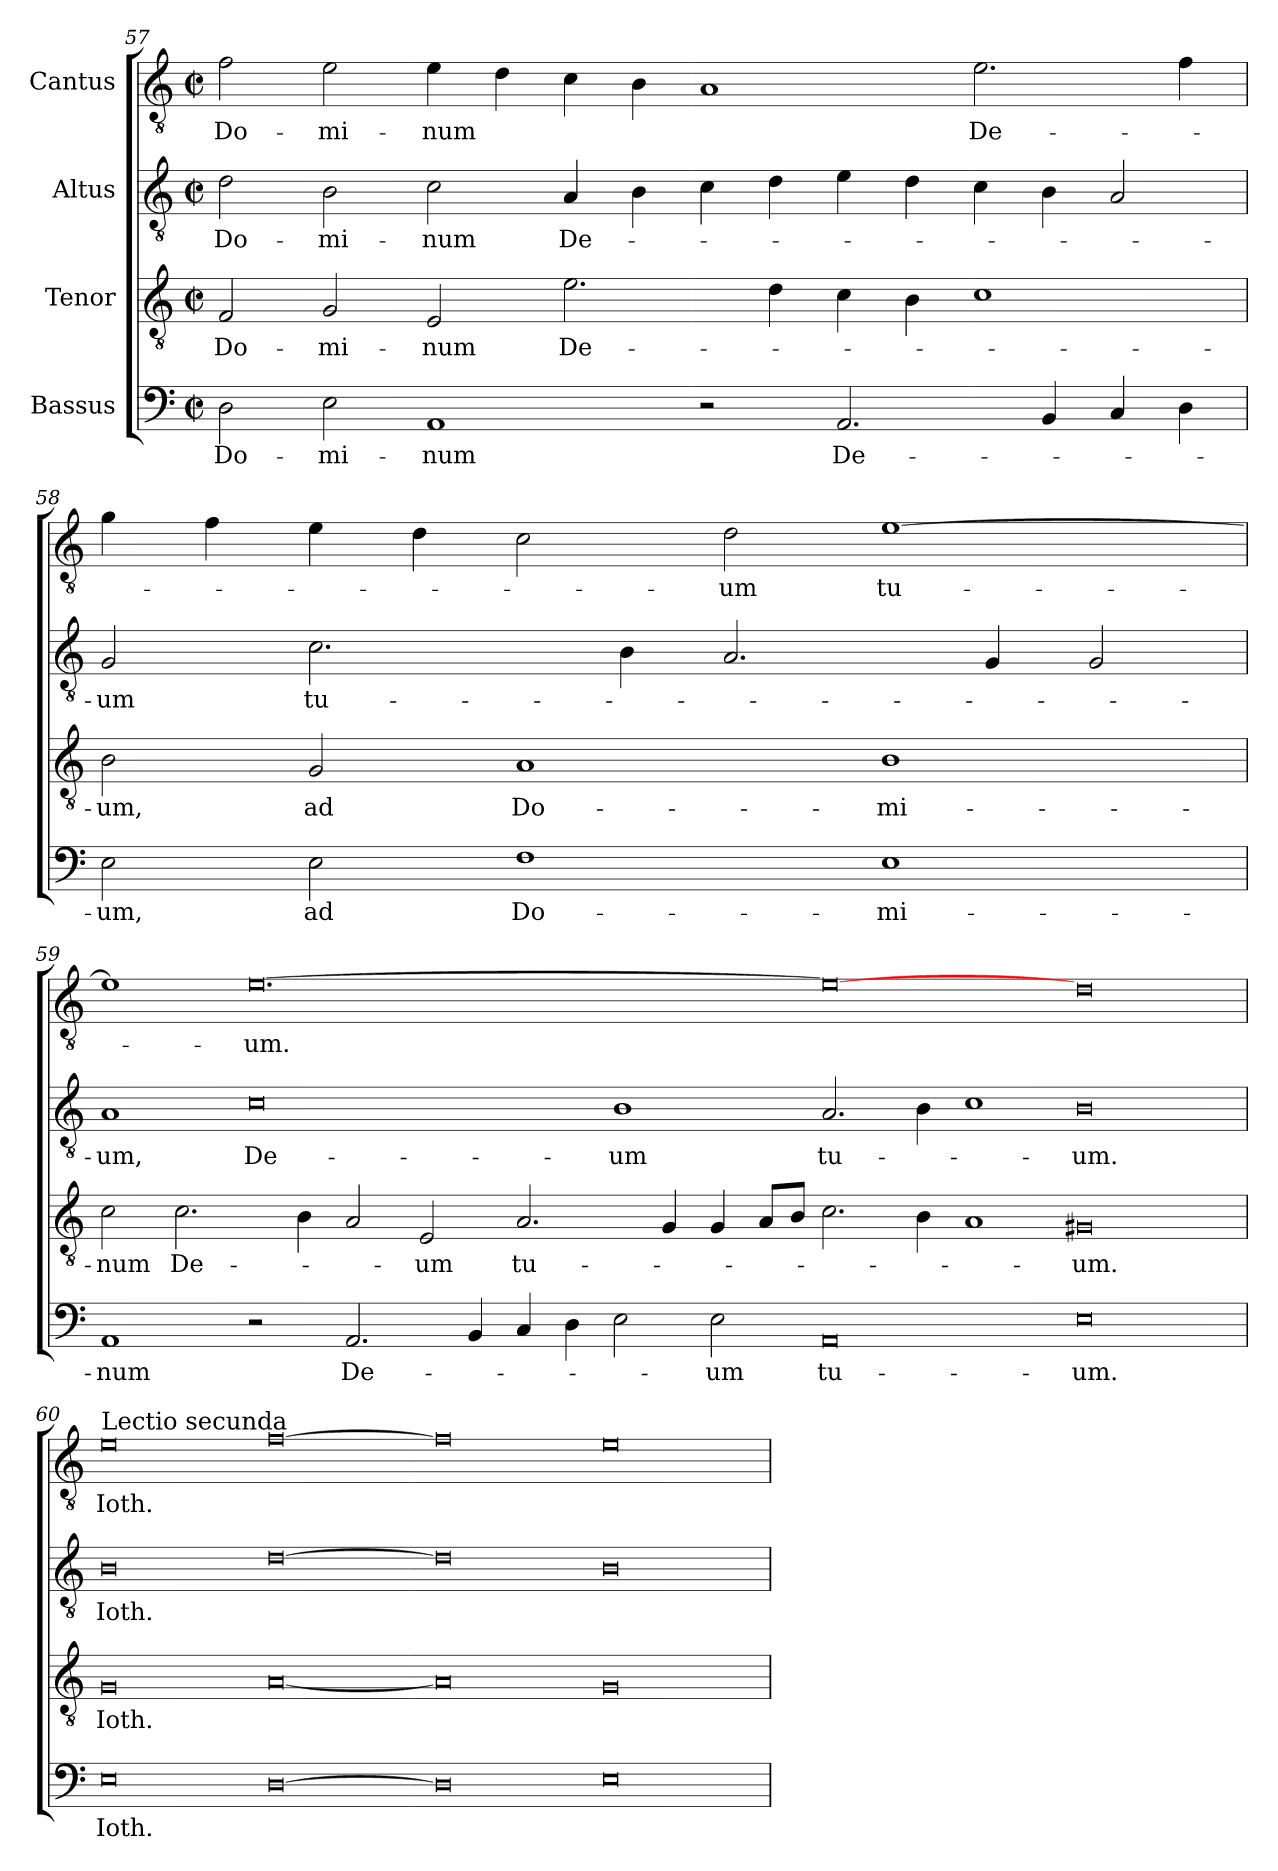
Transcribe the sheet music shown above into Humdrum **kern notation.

**kern	**text	**kern	**text	**kern	**text	**kern	**text
*part4	*part4	*part3	*part3	*part2	*part2	*part1	*part1
*staff4	*staff4	*staff3	*staff3	*staff2	*staff2	*staff1	*staff1
*I"Bassus	*	*I"Tenor	*	*I"Altus	*	*I"Cantus	*
!!LO:LB:g=z
*clefF4	*	*clefGv2	*	*clefGv2	*	*clefGv2	*
*k[]	*	*k[]	*	*k[]	*	*k[]	*
*C:	*	*C:	*	*C:	*	*C:	*
*M2/2	*	*M2/2	*	*M2/2	*	*M2/2	*
*met(c|)	*	*met(c|)	*	*met(c|)	*	*met(c|)	*
=57	=57	=57	=57	=57	=57	=57	=57
!	!LO:LY:b	!	!LO:LY:b	!	!LO:LY:b	!	!LO:LY:b
2D\	Do-	2F/	Do-	2d\	Do-	2f\	Do-
!	!LO:LY:b	!	!LO:LY:b	!	!LO:LY:b	!	!LO:LY:b
2E\	-mi-	2G/	-mi-	2B\	-mi-	2e\	-mi-
!	!LO:LY:b	!	!LO:LY:b	!	!LO:LY:b	!	!LO:LY:b
1AA	-num	2E/	-num	2c\	-num	4e\	-num
.	.	.	.	.	.	4d\	.
!	!	!	!LO:LY:b	!	!LO:LY:b	!	!
.	.	2.e\	De-	4A/	De-	4c\	.
.	.	.	.	4B\	.	4B\	.
2r	.	.	.	4c\	.	1A	.
.	.	4d\	.	4d\	.	.	.
!	!LO:LY:b	!	!	!	!	!	!
2.AA/	De-	4c\	.	4e\	.	.	.
.	.	4B\	.	4d\	.	.	.
!	!	!	!	!	!	!	!LO:LY:b
.	.	1c	.	4c\	.	2.e\	De-
4BB/	.	.	.	4B\	.	.	.
4C/	.	.	.	2A/	.	.	.
4D\	.	.	.	.	.	4f\	.
=58	=58	=58	=58	=58	=58	=58	=58
!	!LO:LY:b	!	!LO:LY:b	!	!LO:LY:b	!	!
2E\	-um,	2B\	-um,	2G/	-um	4g\	.
.	.	.	.	.	.	4f\	.
!	!LO:LY:b	!	!LO:LY:b	!	!LO:LY:b	!	!
2E\	ad	2G/	ad	2.c\	tu-	4e\	.
.	.	.	.	.	.	4d\	.
!	!LO:LY:b	!	!LO:LY:b	!	!	!	!
1F	Do-	1A	Do-	.	.	2c\	.
.	.	.	.	4B\	.	.	.
!	!	!	!	!	!	!	!LO:LY:b
.	.	.	.	2.A/	.	2d\	-um
!	!LO:LY:b	!	!LO:LY:b	!	!	!	!LO:LY:b
1E	-mi-	1B	-mi-	.	.	[1e	tu-
.	.	.	.	4G/	.	.	.
.	.	.	.	2G/	.	.	.
=59	=59	=59	=59	=59	=59	=59	=59
!	!LO:LY:b	!	!LO:LY:b	!	!LO:LY:b	!	!
1AA	-num	2c\	-num	1A	-um,	1e]	.
!	!	!	!LO:LY:b	!	!	!	!
.	.	2.c\	De-	.	.	.	.
!	!	!	!	!	!LO:LY:b	!	!LO:LY:b
2r	.	.	.	0c	De-	[0.e	-um.
.	.	4B\	.	.	.	.	.
!	!LO:LY:b	!	!	!	!	!	!
2.AA/	De-	2A/	.	.	.	.	.
!	!	!	!LO:LY:b	!	!	!	!
.	.	2E/	-um	.	.	.	.
4BB/	.	.	.	.	.	.	.
!	!	!	!LO:LY:b	!	!	!	!
4C/	.	2.A/	tu-	.	.	.	.
4D\	.	.	.	.	.	.	.
!	!	!	!	!	!LO:LY:b	!	!
2E\	.	.	.	1B	-um	.	.
.	.	4G/	.	.	.	.	.
!	!LO:LY:b	!	!	!	!	!	!
2E\	-um	4G/	.	.	.	.	.
.	.	8A/L	.	.	.	.	.
.	.	8B/J	.	.	.	.	.
!	!LO:LY:b	!	!	!	!LO:LY:b	!	!
0AA	tu-	2.c\	.	2.A/	tu-	0e_	.
.	.	4B\	.	4B\	.	.	.
.	.	1A	.	1c	.	.	.
!	!LO:LY:b	!	!LO:LY:b	!	!LO:LY:b	!	!
0E	-um.	0G#X	-um.	0B	-um.	0d	.
!!LO:LB:g=z
=60!	=60!	=60!	=60!	=60!	=60!	=60!	=60!
!	!	!	!	!	!	!LO:TX:a:t=Lectio secunda	!
!	!LO:LY:b	!	!LO:LY:b	!	!LO:LY:b	!	!LO:LY:b
0E	Ioth.	0G	Ioth.	0B	Ioth.	0e	Ioth.
[0D	.	[0A	.	[0d	.	[0f	.
0D]	.	0A]	.	0d]	.	0f]	.
0E	.	0G	.	0B	.	0e	.
=	=	=	=	=	=	=	=
*-	*-	*-	*-	*-	*-	*-	*-
